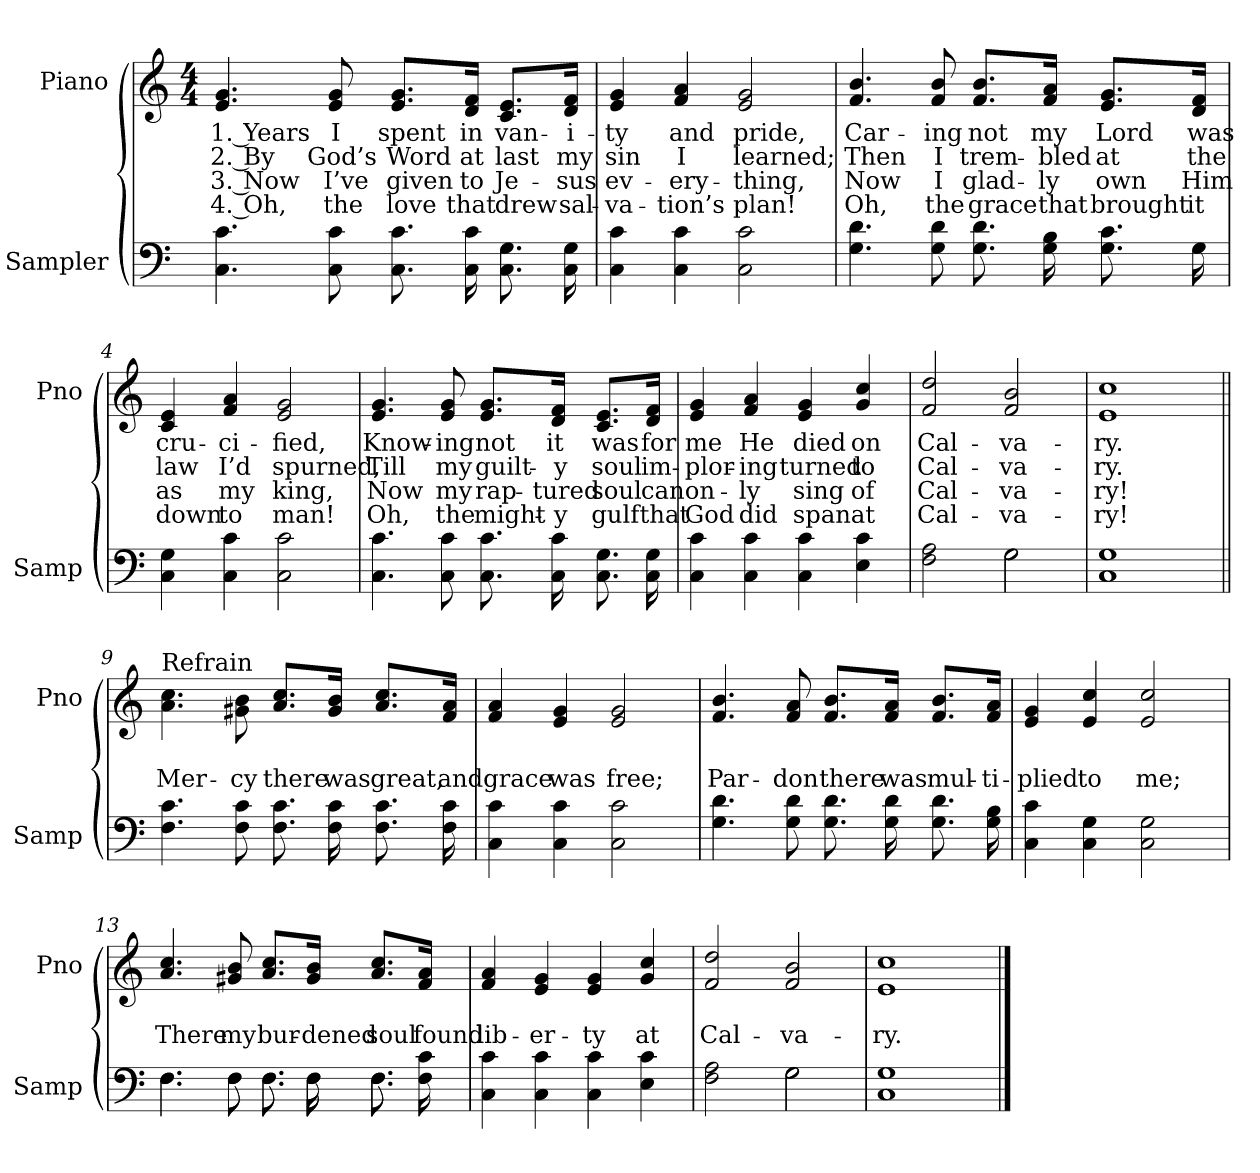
**kern	**kern	**text	**text	**text	**text
*part2	*part1	*part1	*part1	*part1	*part1
*staff2	*staff1	*staff1	*staff1	*staff1	*staff1
*I"Sampler	*I"Piano	*	*	*	*
*I'Samp	*I'Pno	*	*	*	*
*clefF4	*clefG2	*	*	*	*
*	*M4/4	*	*	*	*
=1	=1	=1	=1	=1	=1
4.C\ 4.c\	4.e/ 4.g/	1. Years	2. By	3. Now	4. Oh,
8C\ 8c\	8e/ 8g/	I	God’s	I’ve	the
8.C\ 8.c\	8.e/ 8.g/L	spent	Word	given	love
16C\ 16c\	16d/ 16f/Jk	in	at	to	that
8.C\ 8.G\	8.c/ 8.e/L	van-	last	Je-	drew
16C\ 16G\	16d/ 16f/Jk	-i-	my	-sus	sal-
=2	=2	=2	=2	=2	=2
4C\ 4c\	4e/ 4g/	-ty	sin	ev-	-va-
4C\ 4c\	4f/ 4a/	and	I	-ery-	-tion’s
2C\ 2c\	2e/ 2g/	pride,	learned;	-thing,	plan!
=3	=3	=3	=3	=3	=3
4.G\ 4.d\	4.f/ 4.b/	Car-	Then	Now	Oh,
8G\ 8d\	8f/ 8b/	-ing	I	I	the
8.G\ 8.d\	8.f/ 8.b/L	not	trem-	glad-	grace
16G\ 16B\	16f/ 16a/Jk	my	-bled	-ly	that
8.G\ 8.c\	8.e/ 8.g/L	Lord	at	own	brought
16G\	16d/ 16f/Jk	was	the	Him	it
=4	=4	=4	=4	=4	=4
4C\ 4G\	4c/ 4e/	cru-	law	as	down
4C\ 4c\	4f/ 4a/	-ci-	I’d	my	to
2C\ 2c\	2e/ 2g/	-fied,	spurned,	king,	man!
=5	=5	=5	=5	=5	=5
4.C\ 4.c\	4.e/ 4.g/	Know-	Till	Now	Oh,
8C\ 8c\	8e/ 8g/	-ing	my	my	the
8.C\ 8.c\	8.e/ 8.g/L	not	guilt-	rap-	might-
16C\ 16c\	16d/ 16f/Jk	it	-y	-tured	-y
8.C\ 8.G\	8.c/ 8.e/L	was	soul	soul	gulf
16C\ 16G\	16d/ 16f/Jk	for	im-	can	that
=6	=6	=6	=6	=6	=6
4C\ 4c\	4e/ 4g/	me	-plor-	on-	God
4C\ 4c\	4f/ 4a/	He	-ing	-ly	did
4C\ 4c\	4e/ 4g/	died	turned	sing	span
4E\ 4c\	4g/ 4cc/	on	to	of	at
=7	=7	=7	=7	=7	=7
*^	*	*	*	*	*
2F\ 2A\	2ryy	2f/ 2dd/	Cal-	Cal-	Cal-	Cal-
2G\	2G	2f/ 2b/	-va-	-va-	-va-	-va-
*v	*v	*	*	*	*	*
=8	=8	=8	=8	=8	=8
1C\ 1G\	1e/ 1cc/	-ry.	-ry.	-ry!	-ry!
=9||	=9||	=9||	=9||	=9||	=9||
!	!LO:TX:t=Refrain	!	!	!	!
4.F\ 4.c\	4.a\ 4.cc\	.	Mer-	.	.
8F\ 8c\	8g#X\ 8b\	.	-cy	.	.
8.F\ 8.c\	8.a/ 8.cc/L	.	there	.	.
16F\ 16c\	16g#/ 16b/Jk	.	was	.	.
8.F\ 8.c\	8.a/ 8.cc/L	.	great,	.	.
16F\ 16c\	16f/ 16a/Jk	.	and	.	.
=10	=10	=10	=10	=10	=10
4C\ 4c\	4f/ 4a/	.	grace	.	.
4C\ 4c\	4e/ 4g/	.	was	.	.
2C\ 2c\	2e/ 2g/	.	free;	.	.
=11	=11	=11	=11	=11	=11
4.G\ 4.d\	4.f/ 4.b/	.	Par-	.	.
8G\ 8d\	8f/ 8a/	.	-don	.	.
8.G\ 8.d\	8.f/ 8.b/L	.	there	.	.
16G\ 16d\	16f/ 16a/Jk	.	was	.	.
8.G\ 8.d\	8.f/ 8.b/L	.	mul-	.	.
16G\ 16B\	16f/ 16a/Jk	.	-ti-	.	.
=12	=12	=12	=12	=12	=12
4C\ 4c\	4e/ 4g/	.	-plied	.	.
4C\ 4G\	4e/ 4cc/	.	to	.	.
2C\ 2G\	2e/ 2cc/	.	me;	.	.
=13	=13	=13	=13	=13	=13
*^	*	*	*	*	*
4.F\	4.F	4.a/ 4.cc/	.	There	.	.
8F\	8F	8g#X/ 8b/	.	my	.	.
8.F\	8.F	8.a/ 8.cc/L	.	bur-	.	.
16F\	16F	16g#/ 16b/Jk	.	-dened	.	.
8.F\	8.F	8.a/ 8.cc/L	.	soul	.	.
16F\ 16c\	16ryy	16f/ 16a/Jk	.	found	.	.
*v	*v	*	*	*	*	*
=14	=14	=14	=14	=14	=14
4C\ 4c\	4f/ 4a/	.	lib-	.	.
4C\ 4c\	4e/ 4g/	.	-er-	.	.
4C\ 4c\	4e/ 4g/	.	-ty	.	.
4E\ 4c\	4g/ 4cc/	.	at	.	.
=15	=15	=15	=15	=15	=15
*^	*	*	*	*	*
2F\ 2A\	2ryy	2f/ 2dd/	.	Cal-	.	.
2G\	2G	2f/ 2b/	.	-va-	.	.
*v	*v	*	*	*	*	*
=16	=16	=16	=16	=16	=16
1C\ 1G\	1e/ 1cc/	.	-ry.	.	.
==	==	==	==	==	==
*-	*-	*-	*-	*-	*-
